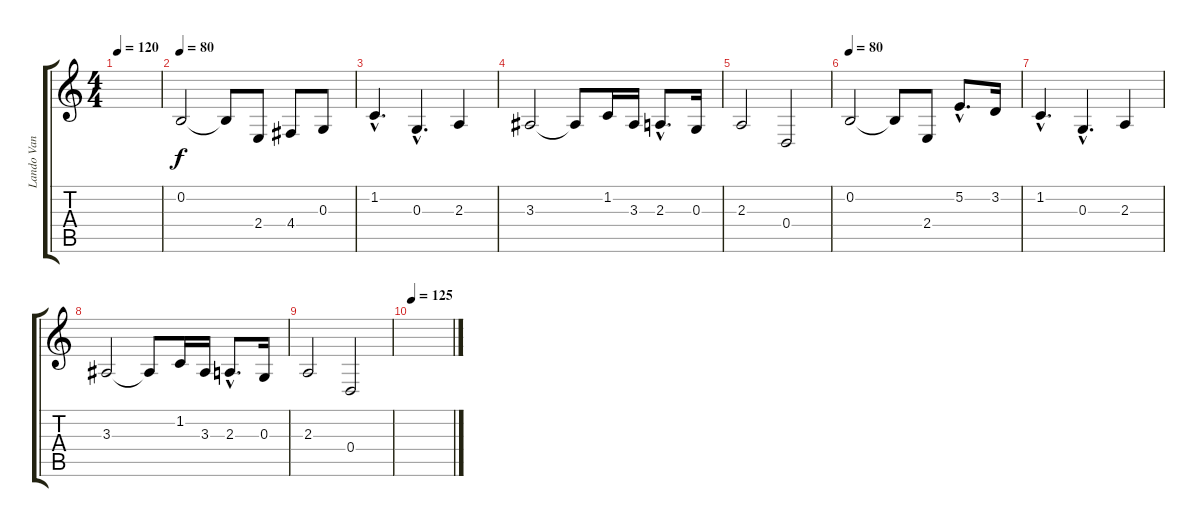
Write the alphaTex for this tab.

\track ("Lando Van Gils" "Lando Van ") {instrument cello}
\staff {score tabs}
\tuning (E4 B3 G3 D3 A2 E2) {hide}
\ts (4 4)
\tempo 120
\clef g2
\ks c
|
\tempo 80
0.2.2 0.2{t}.8 2.4.8 4.4.8 0.3.8 |
1.2{hac}.4{d} 0.3{hac}.4{d} 2.3.4 |
3.3.2 3.3{t}.8 1.2.16 3.3.16 2.3{hac}.8{d} 0.3.16 |
2.3.2 0.4.2 |
\tempo 80
0.2.2 0.2{t}.8 2.4.8 5.2{hac}.8{d} 3.2.16 |
1.2{hac}.4{d} 0.3{hac}.4{d} 2.3.4 |
3.3.2 3.3{t}.8 1.2.16 3.3.16 2.3{hac}.8{d} 0.3.16 |
2.3.2 0.4.2 |
\tempo 125
